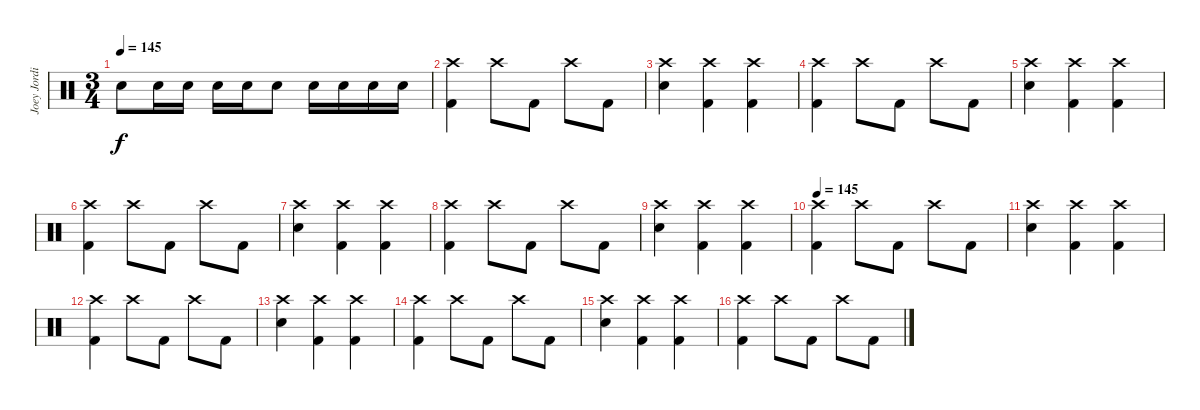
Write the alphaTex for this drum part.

\track ("Joey Jordison" "Joey Jordi") {instrument percussion}
\staff {score}
\articulation defaults
\ts (3 4)
\tempo 145
\clef neutral
\ks c "Electric Snare (hit)".8{dy f} "Electric Snare (hit)".16 "Electric Snare (hit)".16 "Electric Snare (hit)".16 "Electric Snare (hit)".16 "Electric Snare (hit)".8 "Electric Snare (hit)".16 "Electric Snare (hit)".16 "Electric Snare (hit)".16 "Electric Snare (hit)".16
|
("Crash high (hit)" "Kick (hit) 2").4 "Crash high (hit)".8 "Kick (hit) 2".8 "Crash high (hit)".8 "Kick (hit) 2".8 |
("Crash high (hit)" "Electric Snare (hit)").4 ("Crash high (hit)" "Kick (hit) 2").4 ("Crash high (hit)" "Kick (hit) 2").4 |
("Crash high (hit)" "Kick (hit) 2").4 "Crash high (hit)".8 "Kick (hit) 2".8 "Crash high (hit)".8 "Kick (hit) 2".8 |
("Crash high (hit)" "Electric Snare (hit)").4 ("Crash high (hit)" "Kick (hit) 2").4 ("Crash high (hit)" "Kick (hit) 2").4 |
("Crash high (hit)" "Kick (hit) 2").4 "Crash high (hit)".8 "Kick (hit) 2".8 "Crash high (hit)".8 "Kick (hit) 2".8 |
("Crash high (hit)" "Electric Snare (hit)").4 ("Crash high (hit)" "Kick (hit) 2").4 ("Crash high (hit)" "Kick (hit) 2").4 |
("Crash high (hit)" "Kick (hit) 2").4 "Crash high (hit)".8 "Kick (hit) 2".8 "Crash high (hit)".8 "Kick (hit) 2".8 |
("Crash high (hit)" "Electric Snare (hit)").4 ("Crash high (hit)" "Kick (hit) 2").4 ("Crash high (hit)" "Kick (hit) 2").4 |
\tempo 145
("Crash high (hit)" "Kick (hit) 2").4 "Crash high (hit)".8 "Kick (hit) 2".8 "Crash high (hit)".8 "Kick (hit) 2".8 |
("Crash high (hit)" "Electric Snare (hit)").4 ("Crash high (hit)" "Kick (hit) 2").4 ("Crash high (hit)" "Kick (hit) 2").4 |
("Crash high (hit)" "Kick (hit) 2").4 "Crash high (hit)".8 "Kick (hit) 2".8 "Crash high (hit)".8 "Kick (hit) 2".8 |
("Crash high (hit)" "Electric Snare (hit)").4 ("Crash high (hit)" "Kick (hit) 2").4 ("Crash high (hit)" "Kick (hit) 2").4 |
("Crash high (hit)" "Kick (hit) 2").4 "Crash high (hit)".8 "Kick (hit) 2".8 "Crash high (hit)".8 "Kick (hit) 2".8 |
("Crash high (hit)" "Electric Snare (hit)").4 ("Crash high (hit)" "Kick (hit) 2").4 ("Crash high (hit)" "Kick (hit) 2").4 |
("Crash high (hit)" "Kick (hit) 2").4 "Crash high (hit)".8 "Kick (hit) 2".8 "Crash high (hit)".8 "Kick (hit) 2".8
